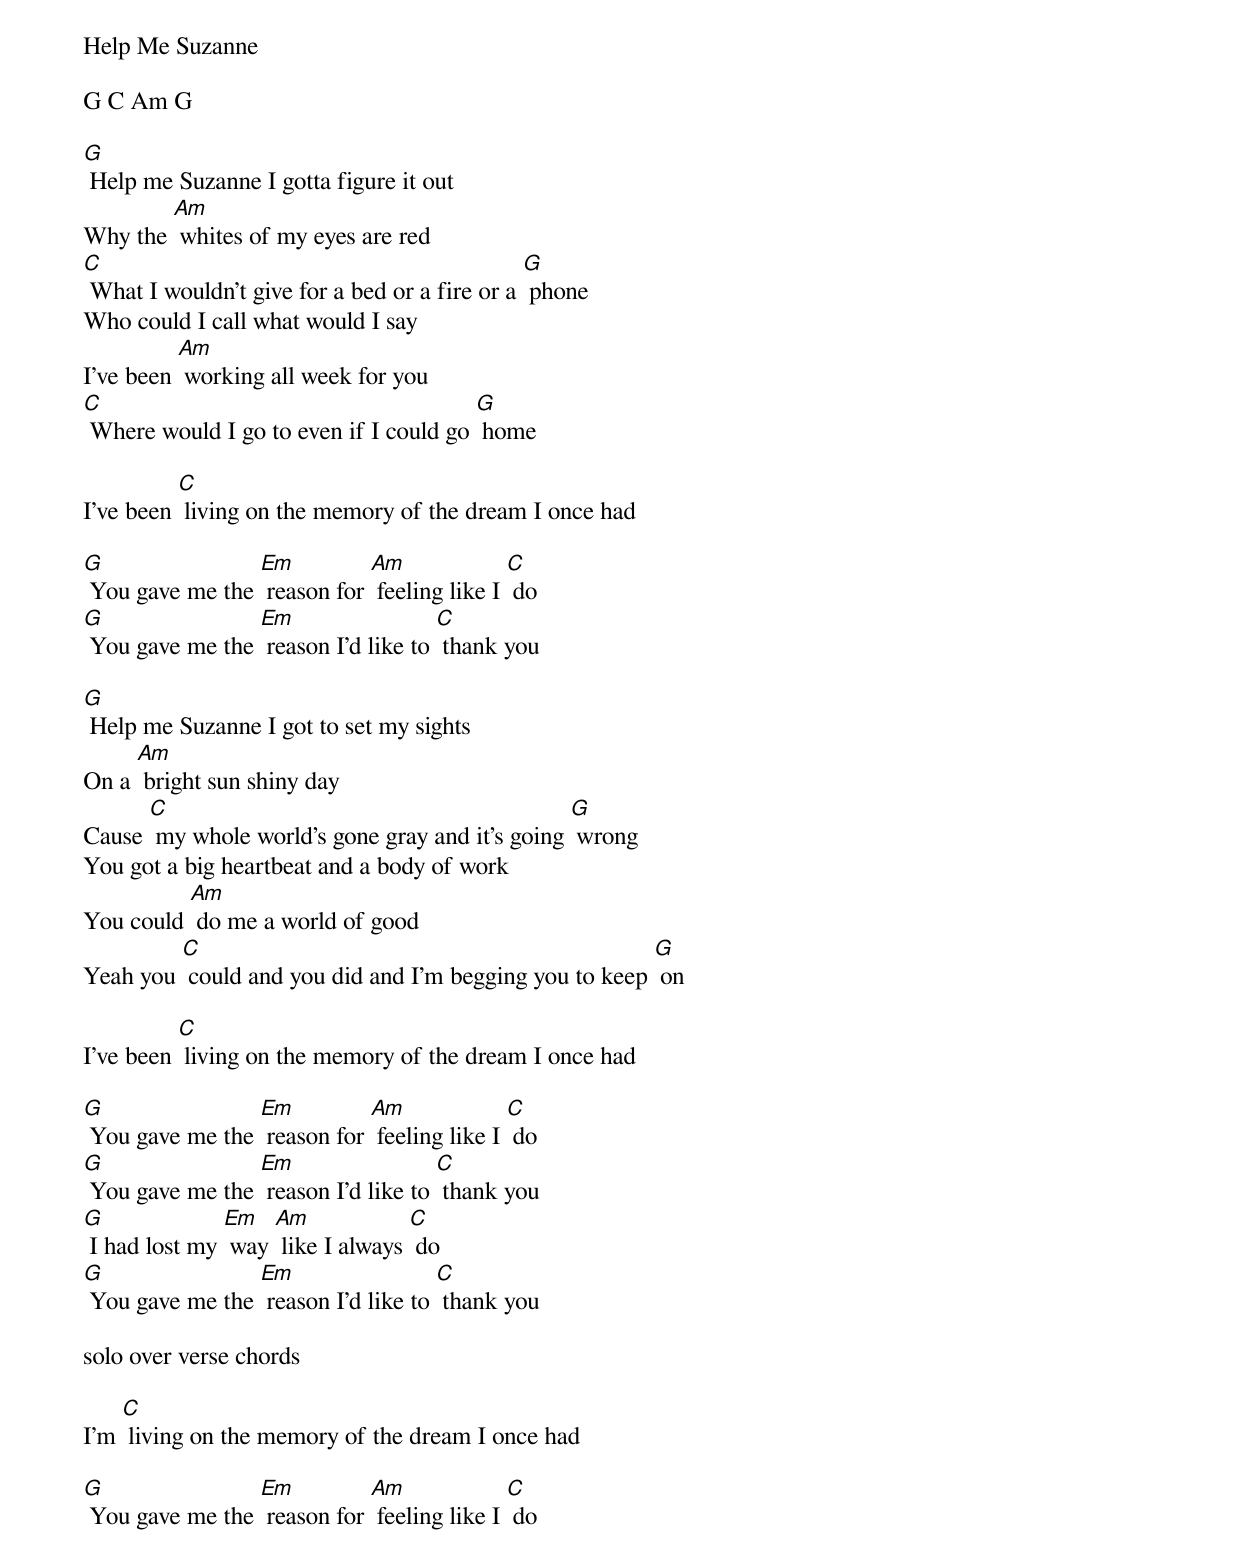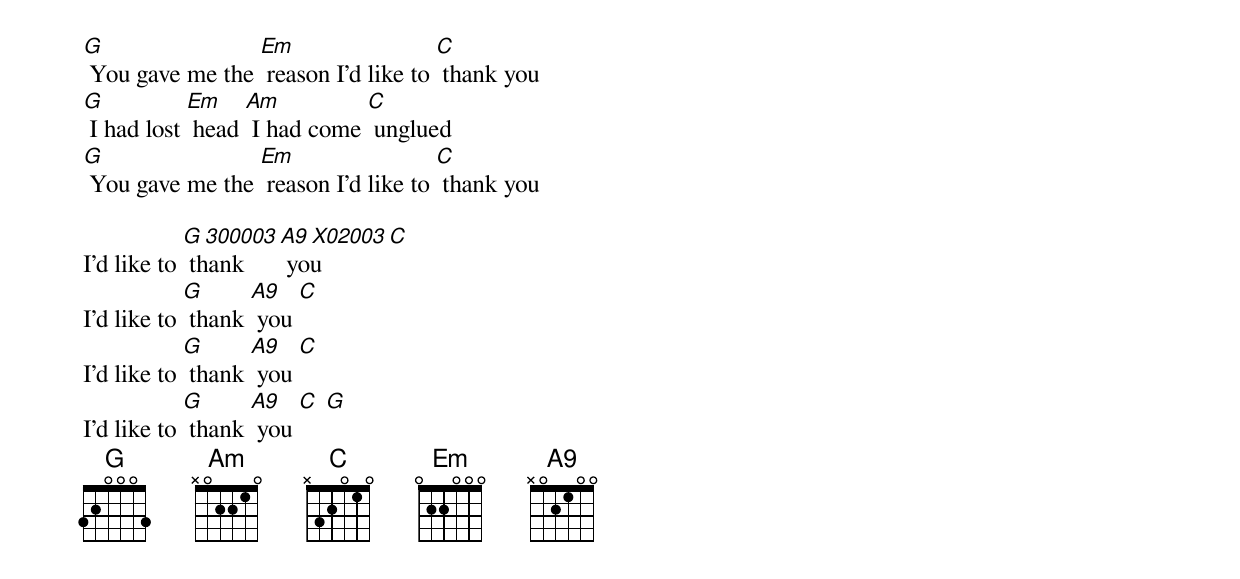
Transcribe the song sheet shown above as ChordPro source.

Help Me Suzanne

G C Am G

[G] Help me Suzanne I gotta figure it out
Why the [Am] whites of my eyes are red
[C] What I wouldn't give for a bed or a fire or a [G] phone
Who could I call what would I say
I've been [Am] working all week for you
[C] Where would I go to even if I could go [G] home

I've been [C] living on the memory of the dream I once had

[G] You gave me the [Em] reason for [Am] feeling like I [C] do
[G] You gave me the [Em] reason I'd like to [C] thank you

[G] Help me Suzanne I got to set my sights
On a [Am] bright sun shiny day
Cause [C] my whole world's gone gray and it's going [G] wrong
You got a big heartbeat and a body of work
You could [Am] do me a world of good
Yeah you [C] could and you did and I'm begging you to keep [G] on

I've been [C] living on the memory of the dream I once had

[G] You gave me the [Em] reason for [Am] feeling like I [C] do
[G] You gave me the [Em] reason I'd like to [C] thank you
[G] I had lost my [Em] way [Am] like I always [C] do
[G] You gave me the [Em] reason I'd like to [C] thank you

solo over verse chords

I'm [C] living on the memory of the dream I once had

[G] You gave me the [Em] reason for [Am] feeling like I [C] do
[G] You gave me the [Em] reason I'd like to [C] thank you
[G] I had lost [Em] head [Am] I had come [C] unglued
[G] You gave me the [Em] reason I'd like to [C] thank you

I'd like to [G 300003] thank [A9 X02003] you [C]
I'd like to [G] thank [A9] you [C]
I'd like to [G] thank [A9] you [C]
I'd like to [G] thank [A9] you [C] [G]
